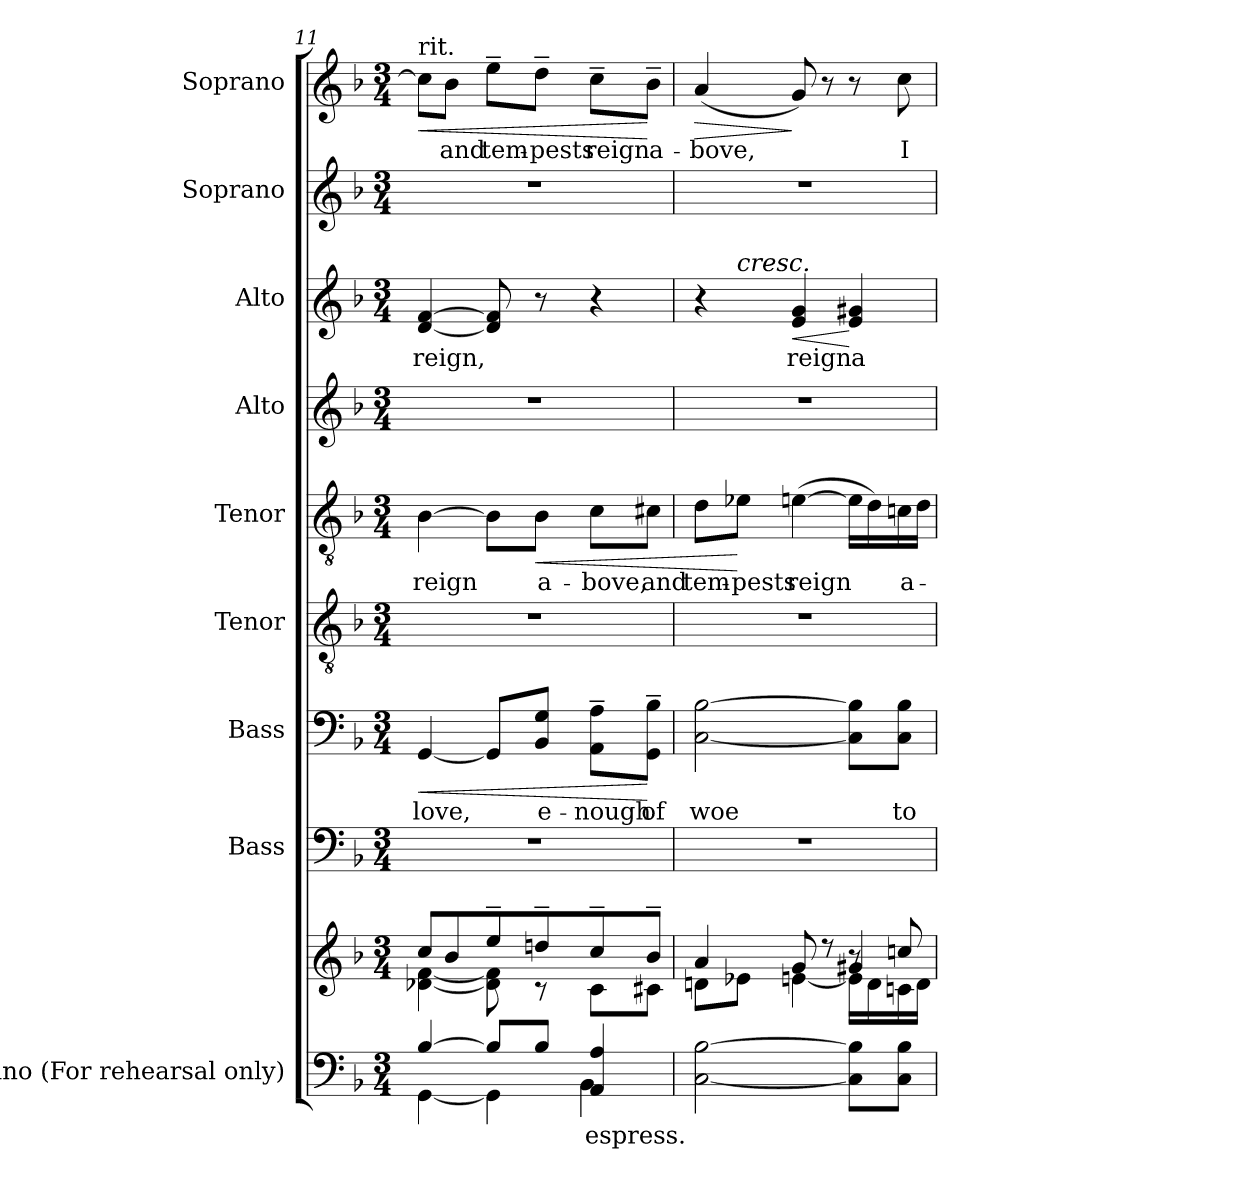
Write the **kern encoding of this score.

**kern	**text	**kern	**kern	**kern	**text	**dynam	**kern	**kern	**text	**dynam	**kern	**kern	**text	**dynam	**kern	**kern	**text	**dynam
*part9	*part9	*part9	*part8	*part7	*part7	*part7	*part6	*part5	*part5	*part5	*part4	*part3	*part3	*part3	*part2	*part1	*part1	*part1
*staff10	*staff10	*staff9	*staff8	*staff7	*staff7	*staff7	*staff6	*staff5	*staff5	*staff5	*staff4	*staff3	*staff3	*staff3	*staff2	*staff1	*staff1	*staff1
*I"Piano (For rehearsal only)	*	*	*I"Bass	*I"Bass	*	*	*I"Tenor	*I"Tenor	*	*	*I"Alto	*I"Alto	*	*	*I"Soprano	*I"Soprano	*	*
*I'Pno.	*	*	*I'B.	*I'B.	*	*	*I'T.	*I'T.	*	*	*I'A.	*I'A.	*	*	*I'S.	*I'S.	*	*
*clefF4	*	*clefG2	*clefF4	*clefF4	*	*	*clefGv2	*clefGv2	*	*	*clefG2	*clefG2	*	*	*clefG2	*clefG2	*	*
*	*	*	*	*	*	*	*ITrd7c12	*ITrd7c12	*	*	*	*	*	*	*	*	*	*
*k[b-]	*	*k[b-]	*k[b-]	*k[b-]	*	*	*k[b-]	*k[b-]	*	*	*k[b-]	*k[b-]	*	*	*k[b-]	*k[b-]	*	*
*F:	*	*F:	*F:	*F:	*	*	*F:	*F:	*	*	*F:	*F:	*	*	*F:	*F:	*	*
*M3/4	*	*M3/4	*M3/4	*M3/4	*	*	*M3/4	*M3/4	*	*	*M3/4	*M3/4	*	*	*M3/4	*M3/4	*	*
=11	=11	=11	=11	=11	=11	=11	=11	=11	=11	=11	=11	=11	=11	=11	=11	=11	=11	=11
*^	*	*^	*	*	*	*	*	*	*	*	*	*	*	*	*	*	*	*
!	!	!	!	!	!LO:N:vis=1	!	!	!	!	!	!	!	!	!	!	!	!	!	!	!
!	!	!	!	!	!	!	!LO:LY:b:color=#000000	!LO:HP:b	!LO:N:vis=1	!	!	!	!	!	!	!	!	!	!	!
!	!	!	!	!	!	!	!	!	!	!	!LO:LY:b:color=#000000	!	!LO:N:vis=1	!	!	!	!	!	!	!
!	!	!	!	!	!	!	!	!	!	!	!	!	!	!	!	!	!	!LO:TX:t=rit.	!	!
!	!	!	!	!	!	!	!	!	!	!	!	!	!	!	!LO:LY:b:color=#000000	!	!LO:N:vis=1	!	!	!LO:HP:b
[>4B-i/	[<4GGi\	.	8cci/L	[<4d-Xi\ [<4fi	2.r	[<4GGi/	love,	<	2.r	[>4BB-i\	reign	.	2.r	[<4di/ [>4fi	reign,	.	2.r	8cci\L]	.	<
!	!	!	!	!	!	!	!	!	!	!	!	!	!	!	!	!	!	!	!LO:LY:b:color=#000000	!
.	.	.	8b-i/	.	.	.	.	.	.	.	.	.	.	.	.	.	.	8b-i\J	and	.
!	!	!	!	!	!	!	!	!	!	!	!	!	!	!	!	!	!	!	!LO:LY:b:color=#000000	!
8B-i/L]	4GGi\]	.	8ee~i/	8d-i\] 8fi]	.	8GGi/L]	.	.	.	8BB-i\L]	.	.	.	8di/] 8fi]	.	.	.	8ee~i\L	tem-	.
!	!	!	!	!	!	!	!LO:LY:b:color=#000000	!	!	!	!	!	!	!	!	!	!	!	!	!
!	!	!	!	!	!	!	!	!	!	!	!LO:LY:b:color=#000000	!LO:HP:b	!	!	!	!	!	!	!	!
!	!	!	!	!	!	!	!	!	!	!	!	!	!	!	!	!	!	!	!LO:LY:b:color=#000000	!
8B-i/J	.	.	8ddn~i/	8r	.	8BB-i/ 8GiJ	e-	.	.	8BB-i\J	a-	<	.	8r	.	.	.	8dd~i\J	-pests	.
!	!	!LO:LY:b:color=#000000	!	!	!	!	!	!	!	!	!	!	!	!	!	!	!	!	!	!
!	!	!	!	!	!	!	!LO:LY:b:color=#000000	!	!	!	!	!	!	!	!	!	!	!	!	!
!	!	!	!	!	!	!	!	!	!	!	!LO:LY:b:color=#000000	!	!	!	!	!	!	!	!	!
!	!	!	!	!	!	!	!	!	!	!	!	!	!	!	!	!	!	!	!LO:LY:b:color=#000000	!
4AAi/ 4Ai	4BB-i\	espress.	8cc~i/	8ci\L	.	8AAi\~ 8Ai~L	-nough	.	.	8Ci\L	-bove,	.	.	4r	.	.	.	8cc~i\L	reign	.
!	!	!	!	!	!	!	!LO:LY:b:color=#000000	!	!	!	!	!	!	!	!	!	!	!	!	!
!	!	!	!	!	!	!	!	!	!	!	!LO:LY:b:color=#000000	!	!	!	!	!	!	!	!	!
!	!	!	!	!	!	!	!	!	!	!	!	!	!	!	!	!	!	!	!LO:LY:b:color=#000000	!
.	.	.	8b-~i/J	8c#Xi\J	.	8GGi\~ 8B-i~J	of	[	.	8C#Xi\J	and	.	.	.	.	.	.	8b-~i\J	a-	[
*v	*v	*	*	*	*	*	*	*	*	*	*	*	*	*	*	*	*	*	*	*
=12	=12	=12	=12	=12	=12	=12	=12	=12	=12	=12	=12	=12	=12	=12	=12	=12	=12	=12	=12
*	*	*	*^	*	*	*	*	*	*	*	*	*	*	*	*	*	*	*	*
!	!	!	!	!	!LO:N:vis=1	!	!	!	!	!	!	!	!	!	!	!	!	!	!	!
!	!	!	!	!	!	!	!LO:LY:b:color=#000000	!	!LO:N:vis=1	!	!	!	!	!	!	!	!	!	!	!
!	!	!	!	!	!	!	!	!	!	!	!LO:LY:b:color=#000000	!	!LO:N:vis=1	!	!	!	!LO:N:vis=1	!	!	!
!	!	!	!	!	!	!	!	!	!	!	!	!	!	!	!	!	!	!	!LO:LY:b:color=#000000	!LO:HP:b
*	*	*	*	*	*	*	*	*	*	*	*	*	*	*^	*	*	*	*	*	*
[<2Ci\ [>2B-i	.	4ai/	4ryy	8dni\L	2.r	[<2Ci\ [>2B-i	woe	.	2.r	8Di\L	tem-	.	2.r	4r	8ryy	.	.	2.r	(4ai/	-bove,	>
!	!	!	!	!	!	!	!	!	!	!	!	!	!	!	!LO:TX:a:i:t=cresc.	!	!	!	!	!	!
!	!	!	!	!	!	!	!	!	!	!	!LO:LY:b:color=#000000	!	!	!	!	!	!	!	!	!	!
.	.	.	.	8e-Xi\J	.	.	.	.	.	8E-Xi\J	-pests	[	.	.	2ryy	.	.	.	.	.	.
!	!	!	!	!	!	!	!	!	!	!	!LO:LY:b:color=#000000	!	!	!	!	!	!	!	!	!	!
!	!	!	!	!	!	!	!	!	!	!	!	!	!	!	!	!LO:LY:b:color=#000000	!LO:HP:b	!	!	!	!
.	.	8gi/	[<4eni\	4ryy	.	.	.	.	.	([>4Eni\	reign	.	.	4ei/ 4gi	.	reign	<	.	8gi/)	.	]
.	.	8r	.	.	.	.	.	.	.	.	.	.	.	.	.	.	.	.	8r	.	.
!	!	!	!	!	!	!	!	!	!	!	!	!	!	!	!	!LO:LY:b:color=#000000	!	!	!	!	!
8Ci\] 8B-i]L	.	8r	16ei\LL]	4g#Xi/	.	8Ci\] 8B-i]L	.	.	.	16Ei\LL]	.	.	.	4ei/ 4g#Xi	.	a-	[	.	8r	.	.
.	.	.	16di\	.	.	.	.	.	.	16Di\)	.	.	.	.	.	.	.	.	.	.	.
!	!	!	!	!	!	!	!LO:LY:b:color=#000000	!	!	!	!	!	!	!	!	!	!	!	!	!	!
!	!	!	!	!	!	!	!	!	!	!	!LO:LY:b:color=#000000	!	!	!	!	!	!	!	!	!	!
!	!	!	!	!	!	!	!	!	!	!	!	!	!	!	!	!	!	!	!	!LO:LY:b:color=#000000	!
8Ci\ 8B-iJ	.	8ccni/	16cni\	.	.	8Ci\ 8B-iJ	to	.	.	16Cni\	a-	.	.	.	8ryy	.	.	.	8cci\	I	.
.	.	.	16di\JJ	.	.	.	.	.	.	16Di\JJ	.	.	.	.	.	.	.	.	.	.	.
*	*	*v	*v	*v	*	*	*	*	*	*	*	*	*	*v	*v	*	*	*	*	*	*
=	=	=	=	=	=	=	=	=	=	=	=	=	=	=	=	=	=	=
*-	*-	*-	*-	*-	*-	*-	*-	*-	*-	*-	*-	*-	*-	*-	*-	*-	*-	*-
